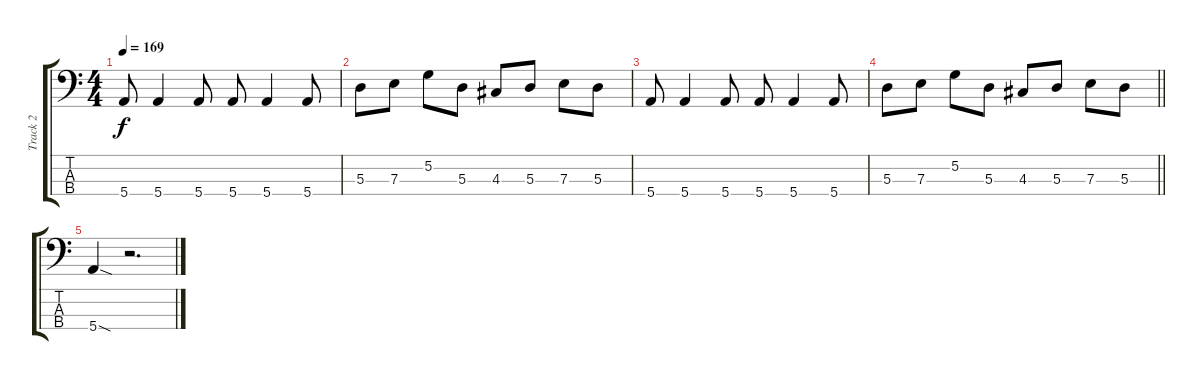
\track ("Track 2" "Track 2") {instrument electricbasspick}
\staff {score tabs}
\tuning (G2 D2 A1 E1) {hide}
\ts (4 4)
\tempo 169
\clef f4
\ks c
5.4.8{dy f} 5.4.4 5.4.8 5.4.8 5.4.4 5.4.8 |
5.3.8 7.3.8 5.2.8 5.3.8 4.3.8 5.3.8 7.3.8 5.3.8 |
5.4.8 5.4.4 5.4.8 5.4.8 5.4.4 5.4.8 |
\barLineRight lightlight
5.3.8 7.3.8 5.2.8 5.3.8 4.3.8 5.3.8 7.3.8 5.3.8 |
5.4{sod}.4 r.2{d}
